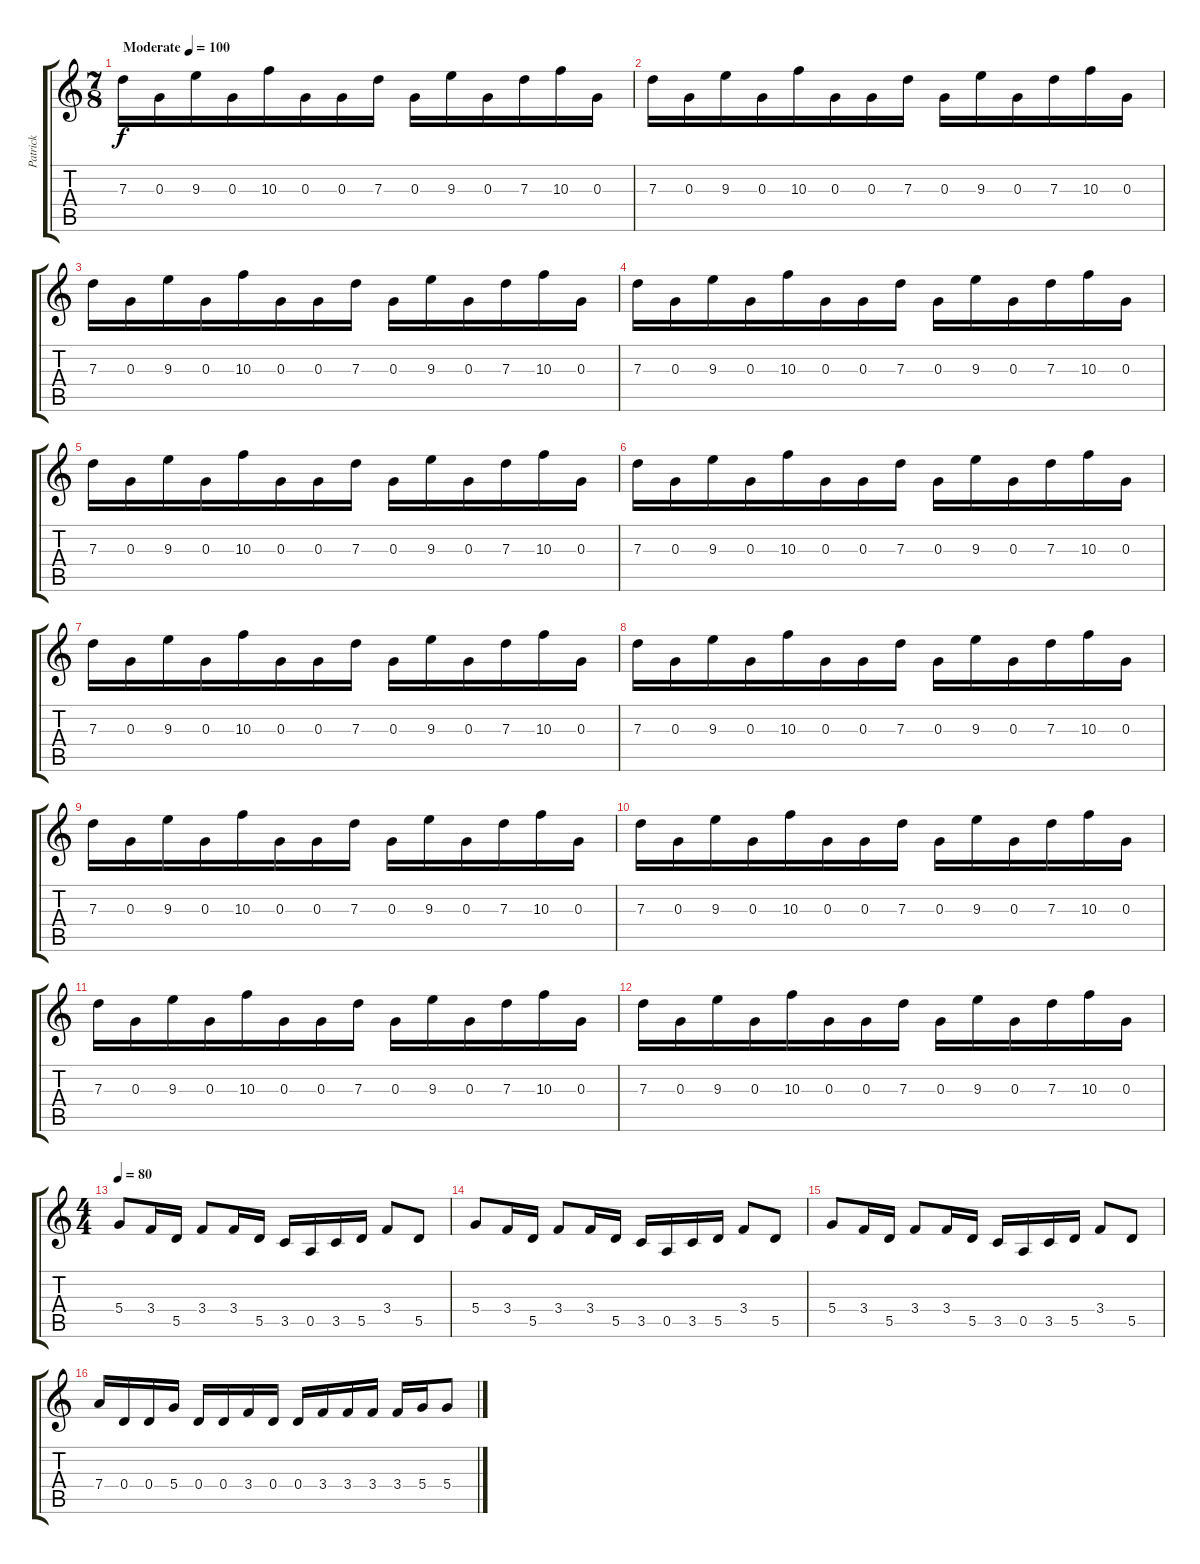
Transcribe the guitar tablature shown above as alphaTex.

\track ("Patrick" "Patrick") {instrument distortionguitar}
\staff {score tabs}
\tuning (E4 B3 G3 D3 A2 D2) {hide}
\ts (7 8)
\tempo (100 "Moderate")
\clef g2
\ks c
7.3.16{dy f instrument distortionguitar} 0.3.16 9.3.16 0.3.16 10.3.16 0.3.16 0.3.16 7.3.16 0.3.16 9.3.16 0.3.16 7.3.16 10.3.16 0.3.16 |
7.3.16 0.3.16 9.3.16 0.3.16 10.3.16 0.3.16 0.3.16 7.3.16 0.3.16 9.3.16 0.3.16 7.3.16 10.3.16 0.3.16 |
7.3.16 0.3.16 9.3.16 0.3.16 10.3.16 0.3.16 0.3.16 7.3.16 0.3.16 9.3.16 0.3.16 7.3.16 10.3.16 0.3.16 |
7.3.16 0.3.16 9.3.16 0.3.16 10.3.16 0.3.16 0.3.16 7.3.16 0.3.16 9.3.16 0.3.16 7.3.16 10.3.16 0.3.16 |
7.3.16 0.3.16 9.3.16 0.3.16 10.3.16 0.3.16 0.3.16 7.3.16 0.3.16 9.3.16 0.3.16 7.3.16 10.3.16 0.3.16 |
7.3.16 0.3.16 9.3.16 0.3.16 10.3.16 0.3.16 0.3.16 7.3.16 0.3.16 9.3.16 0.3.16 7.3.16 10.3.16 0.3.16 |
7.3.16 0.3.16 9.3.16 0.3.16 10.3.16 0.3.16 0.3.16 7.3.16 0.3.16 9.3.16 0.3.16 7.3.16 10.3.16 0.3.16 |
7.3.16 0.3.16 9.3.16 0.3.16 10.3.16 0.3.16 0.3.16 7.3.16 0.3.16 9.3.16 0.3.16 7.3.16 10.3.16 0.3.16 |
7.3.16 0.3.16 9.3.16 0.3.16 10.3.16 0.3.16 0.3.16 7.3.16 0.3.16 9.3.16 0.3.16 7.3.16 10.3.16 0.3.16 |
7.3.16 0.3.16 9.3.16 0.3.16 10.3.16 0.3.16 0.3.16 7.3.16 0.3.16 9.3.16 0.3.16 7.3.16 10.3.16 0.3.16 |
7.3.16 0.3.16 9.3.16 0.3.16 10.3.16 0.3.16 0.3.16 7.3.16 0.3.16 9.3.16 0.3.16 7.3.16 10.3.16 0.3.16 |
7.3.16 0.3.16 9.3.16 0.3.16 10.3.16 0.3.16 0.3.16 7.3.16 0.3.16 9.3.16 0.3.16 7.3.16 10.3.16 0.3.16 |
\ts (4 4)
\tempo 80
5.4.8 3.4.16 5.5.16 3.4.8 3.4.16 5.5.16 3.5.16 0.5.16 3.5.16 5.5.16 3.4.8 5.5.8 |
5.4.8 3.4.16 5.5.16 3.4.8 3.4.16 5.5.16 3.5.16 0.5.16 3.5.16 5.5.16 3.4.8 5.5.8 |
5.4.8 3.4.16 5.5.16 3.4.8 3.4.16 5.5.16 3.5.16 0.5.16 3.5.16 5.5.16 3.4.8 5.5.8 |
7.4.16 0.4.16 0.4.16 5.4.16 0.4.16 0.4.16 3.4.16 0.4.16 0.4.16 3.4.16 3.4.16 3.4.16 3.4.16 5.4.16 5.4.8
